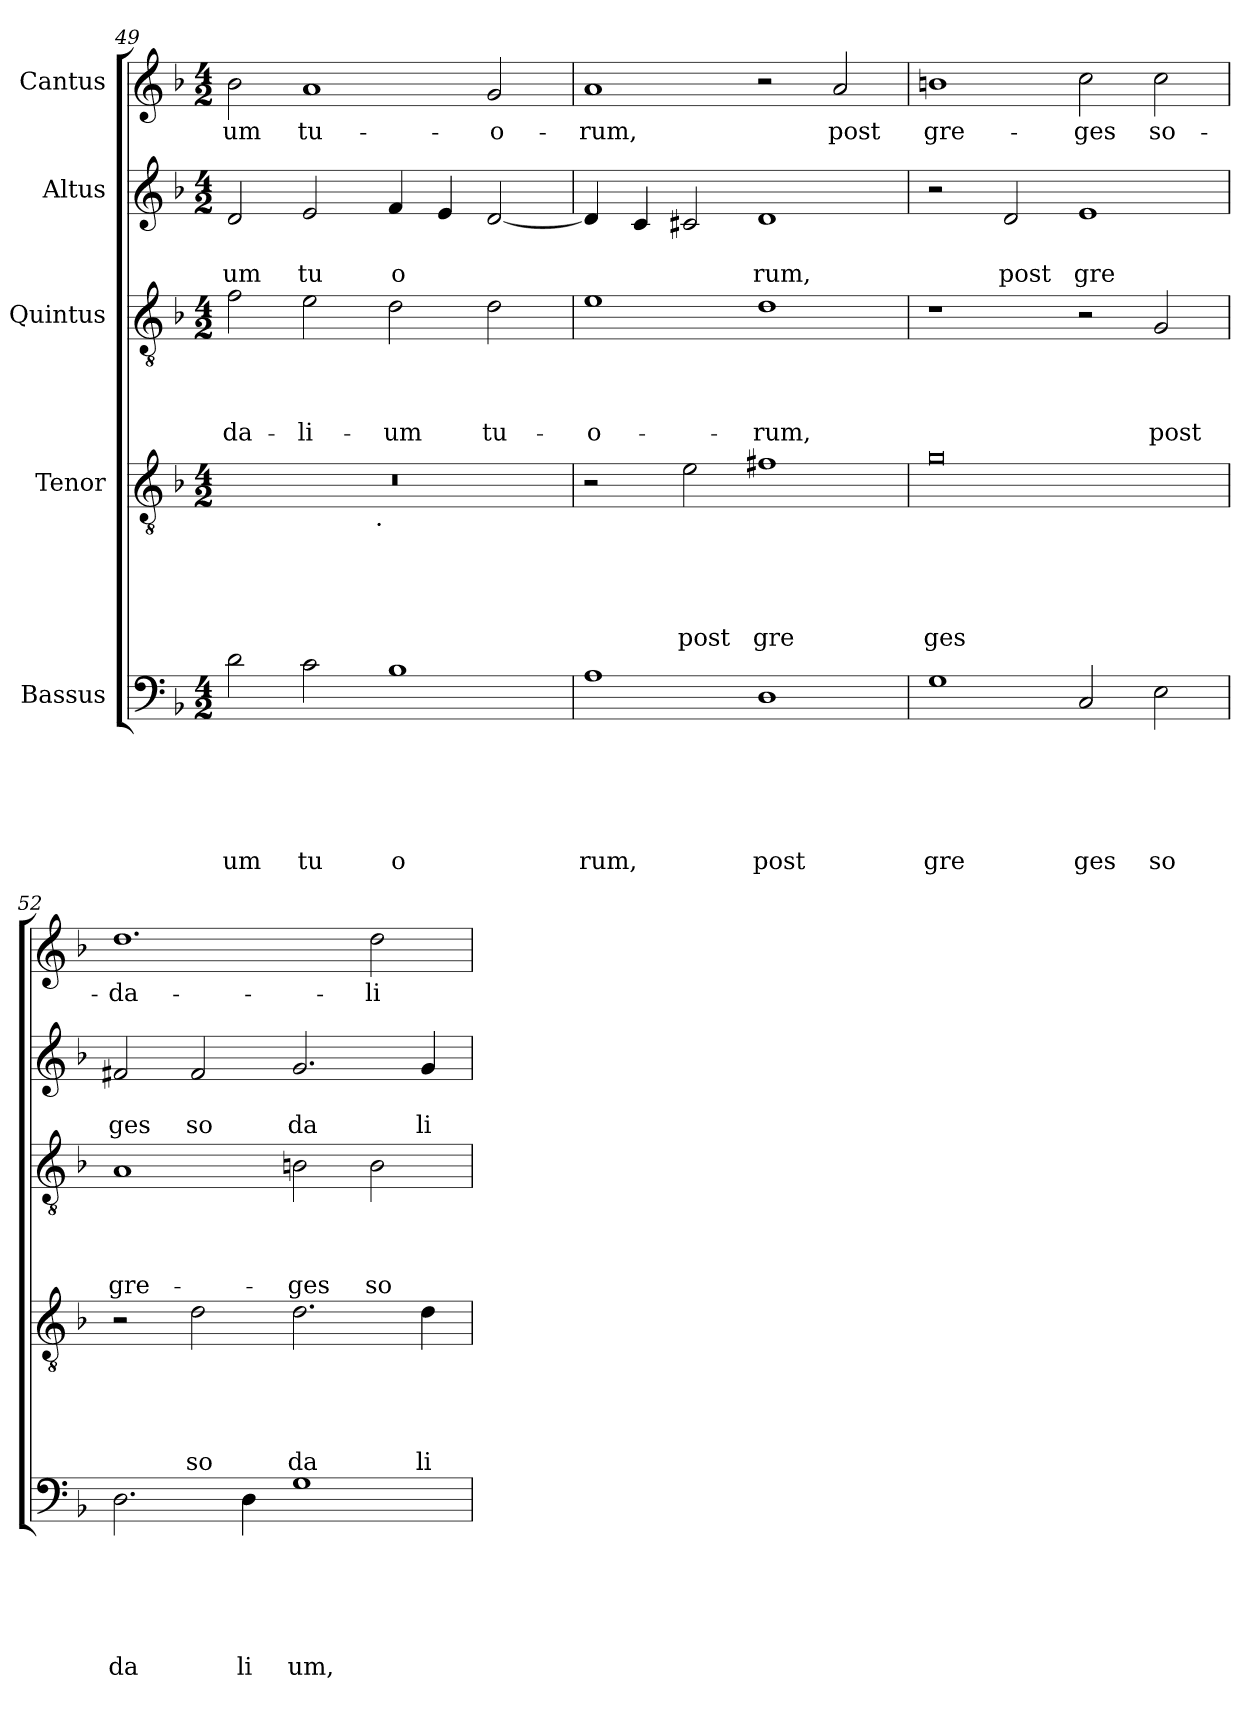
**kern	**text	**text	**text	**text	**text	**text	**kern	**text	**text	**text	**text	**text	**kern	**text	**text	**text	**text	**kern	**text	**text	**kern	**text
*part5	*part5	*part5	*part5	*part5	*part5	*part5	*part4	*part4	*part4	*part4	*part4	*part4	*part3	*part3	*part3	*part3	*part3	*part2	*part2	*part2	*part1	*part1
*staff5	*staff5	*staff5	*staff5	*staff5	*staff5	*staff5	*staff4	*staff4	*staff4	*staff4	*staff4	*staff4	*staff3	*staff3	*staff3	*staff3	*staff3	*staff2	*staff2	*staff2	*staff1	*staff1
*I"Bassus	*	*	*	*	*	*	*I"Tenor	*	*	*	*	*	*I"Quintus	*	*	*	*	*I"Altus	*	*	*I"Cantus	*
!!LO:LB:g=z
*clefF4	*	*	*	*	*	*	*clefGv2	*	*	*	*	*	*clefGv2	*	*	*	*	*clefG2	*	*	*clefG2	*
*k[b-]	*	*	*	*	*	*	*k[b-]	*	*	*	*	*	*k[b-]	*	*	*	*	*k[b-]	*	*	*k[b-]	*
*F:	*	*	*	*	*	*	*F:	*	*	*	*	*	*F:	*	*	*	*	*F:	*	*	*F:	*
*M4/2	*	*	*	*	*	*	*M4/2	*	*	*	*	*	*M4/2	*	*	*	*	*M4/2	*	*	*M4/2	*
=49	=49	=49	=49	=49	=49	=49	=49	=49	=49	=49	=49	=49	=49	=49	=49	=49	=49	=49	=49	=49	=49	=49
!	!	!	!	!	!	!LO:LY:b	!	!	!	!	!	!	!	!	!	!	!LO:LY:b	!	!	!LO:LY:b	!	!LO:LY:b
*	*	*	*	*	*	*	*^	*	*	*	*	*	*	*	*	*	*	*	*	*	*	*
2d\	.	.	.	.	.	-um	0r	2ryy	.	.	.	.	.	2f\	.	.	.	da-	2d/	.	um	2b-\	um
!	!	!	!	!	!	!LO:LY:b	!	!	!	!	!	!	!	!	!	!	!	!LO:LY:b	!	!	!LO:LY:b	!	!LO:LY:b
2c\	.	.	.	.	.	tu	.	4...ryy	.	.	.	.	.	2e\	.	.	.	-li-	2e/	.	tu	1a	tu-
!	!	!	!	!	!	!	!	!LO:TX:b:t=.	!	!	!	!	!	!	!	!	!	!	!	!	!	!	!
.	.	.	.	.	.	.	.	1ryy	.	.	.	.	.	.	.	.	.	.	.	.	.	.	.
!	!	!	!	!	!	!LO:LY:b	!	!	!	!	!	!	!	!	!	!	!	!LO:LY:b	!	!	!LO:LY:b	!	!
1B-	.	.	.	.	.	o	.	.	.	.	.	.	.	2d\	.	.	.	-um	4f/	.	o	.	.
.	.	.	.	.	.	.	.	.	.	.	.	.	.	.	.	.	.	.	4e/	.	.	.	.
!	!	!	!	!	!	!	!	!	!	!	!	!	!	!	!	!	!	!LO:LY:b	!	!	!	!	!LO:LY:b
.	.	.	.	.	.	.	.	.	.	.	.	.	.	2d\	.	.	.	tu-	[<2d/	.	.	2g/	-o-
.	.	.	.	.	.	.	.	32ryy	.	.	.	.	.	.	.	.	.	.	.	.	.	.	.
=50	=50	=50	=50	=50	=50	=50	=50	=50	=50	=50	=50	=50	=50	=50	=50	=50	=50	=50	=50	=50	=50	=50	=50
!	!	!	!	!	!	!LO:LY:b	!	!	!	!	!	!	!	!	!	!	!	!LO:LY:b	!	!	!	!	!LO:LY:b
*	*	*	*	*	*	*	*v	*v	*	*	*	*	*	*	*	*	*	*	*	*	*	*	*
1A	.	.	.	.	.	rum,	2r	.	.	.	.	.	1e	.	.	.	-o-	4d/]	.	.	1a	-rum,
.	.	.	.	.	.	.	.	.	.	.	.	.	.	.	.	.	.	4c/	.	.	.	.
!	!	!	!	!	!	!	!	!	!	!	!	!LO:LY:b	!	!	!	!	!	!	!	!	!	!
.	.	.	.	.	.	.	2e\	.	.	.	.	post	.	.	.	.	.	2c#X/	.	.	.	.
!	!	!	!	!	!	!LO:LY:b	!	!	!	!	!	!LO:LY:b	!	!	!	!	!LO:LY:b	!	!	!LO:LY:b	!	!
1D	.	.	.	.	.	post	1f#X	.	.	.	.	gre	1d	.	.	.	-rum,	1d	.	rum,	2r	.
!	!	!	!	!	!	!	!	!	!	!	!	!	!	!	!	!	!	!	!	!	!	!LO:LY:b
.	.	.	.	.	.	.	.	.	.	.	.	.	.	.	.	.	.	.	.	.	2a/	post
=51	=51	=51	=51	=51	=51	=51	=51	=51	=51	=51	=51	=51	=51	=51	=51	=51	=51	=51	=51	=51	=51	=51
!	!	!	!	!	!	!LO:LY:b	!	!	!	!	!	!LO:LY:b	!	!	!	!	!	!	!	!	!	!LO:LY:b
1G	.	.	.	.	.	gre	0g	.	.	.	.	ges	1r	.	.	.	.	2r	.	.	1bn	gre-
!	!	!	!	!	!	!	!	!	!	!	!	!	!	!	!	!	!	!	!	!LO:LY:b	!	!
.	.	.	.	.	.	.	.	.	.	.	.	.	.	.	.	.	.	2d/	.	post	.	.
!	!	!	!	!	!	!LO:LY:b	!	!	!	!	!	!	!	!	!	!	!	!	!	!LO:LY:b	!	!LO:LY:b
2C/	.	.	.	.	.	ges	.	.	.	.	.	.	2r	.	.	.	.	1e	.	gre	2cc\	-ges
!	!	!	!	!	!	!LO:LY:b	!	!	!	!	!	!	!	!	!	!	!LO:LY:b	!	!	!	!	!LO:LY:b
2E\	.	.	.	.	.	so	.	.	.	.	.	.	2G/	.	.	.	post	.	.	.	2cc\	so-
=52	=52	=52	=52	=52	=52	=52	=52	=52	=52	=52	=52	=52	=52	=52	=52	=52	=52	=52	=52	=52	=52	=52
!	!	!	!	!	!	!LO:LY:b	!	!	!	!	!	!	!	!	!	!	!LO:LY:b	!	!	!LO:LY:b	!	!LO:LY:b
2.D\	.	.	.	.	.	da	2r	.	.	.	.	.	1A	.	.	.	gre-	2f#X/	.	ges	1.dd	-da-
!	!	!	!	!	!	!	!	!	!	!	!	!LO:LY:b	!	!	!	!	!	!	!	!LO:LY:b	!	!
.	.	.	.	.	.	.	2d\	.	.	.	.	so	.	.	.	.	.	2f#/	.	so	.	.
!	!	!	!	!	!	!LO:LY:b	!	!	!	!	!	!	!	!	!	!	!	!	!	!	!	!
4D\	.	.	.	.	.	li	.	.	.	.	.	.	.	.	.	.	.	.	.	.	.	.
!	!	!	!	!	!	!LO:LY:b	!	!	!	!	!	!LO:LY:b	!	!	!	!	!LO:LY:b	!	!	!LO:LY:b	!	!
1G	.	.	.	.	.	um,	2.d\	.	.	.	.	da	2Bn\	.	.	.	-ges	2.g/	.	da	.	.
!	!	!	!	!	!	!	!	!	!	!	!	!	!	!	!	!	!LO:LY:b	!	!	!	!	!LO:LY:b
.	.	.	.	.	.	.	.	.	.	.	.	.	2B\	.	.	.	so-	.	.	.	2dd\	-li-
!	!	!	!	!	!	!	!	!	!	!	!	!LO:LY:b	!	!	!	!	!	!	!	!LO:LY:b	!	!
.	.	.	.	.	.	.	4d\	.	.	.	.	li	.	.	.	.	.	4g/	.	li	.	.
=	=	=	=	=	=	=	=	=	=	=	=	=	=	=	=	=	=	=	=	=	=	=
*-	*-	*-	*-	*-	*-	*-	*-	*-	*-	*-	*-	*-	*-	*-	*-	*-	*-	*-	*-	*-	*-	*-
